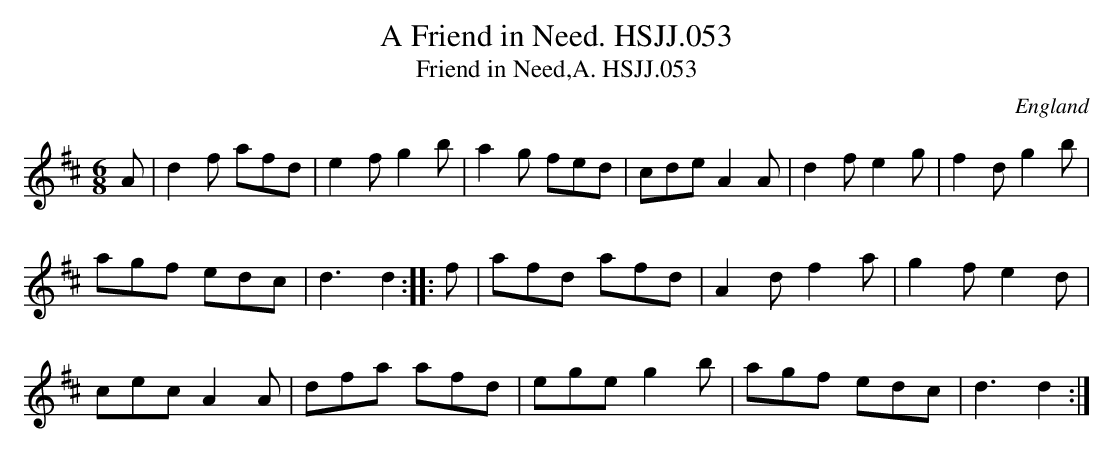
X:1
T:A Friend in Need. HSJJ.053
T:Friend in Need,A. HSJJ.053
M:6/8
L:1/8
O:England
K:D
A|d2f afd|e2fg2b|a2g fed|cdeA2A|d2fe2g|f2dg2b|!agf edc|d3d2:|
|:f|afd afd|A2df2a|g2fe2d|!cecA2A|dfa afd|ege g2b|agf edc|d3d2:|]
